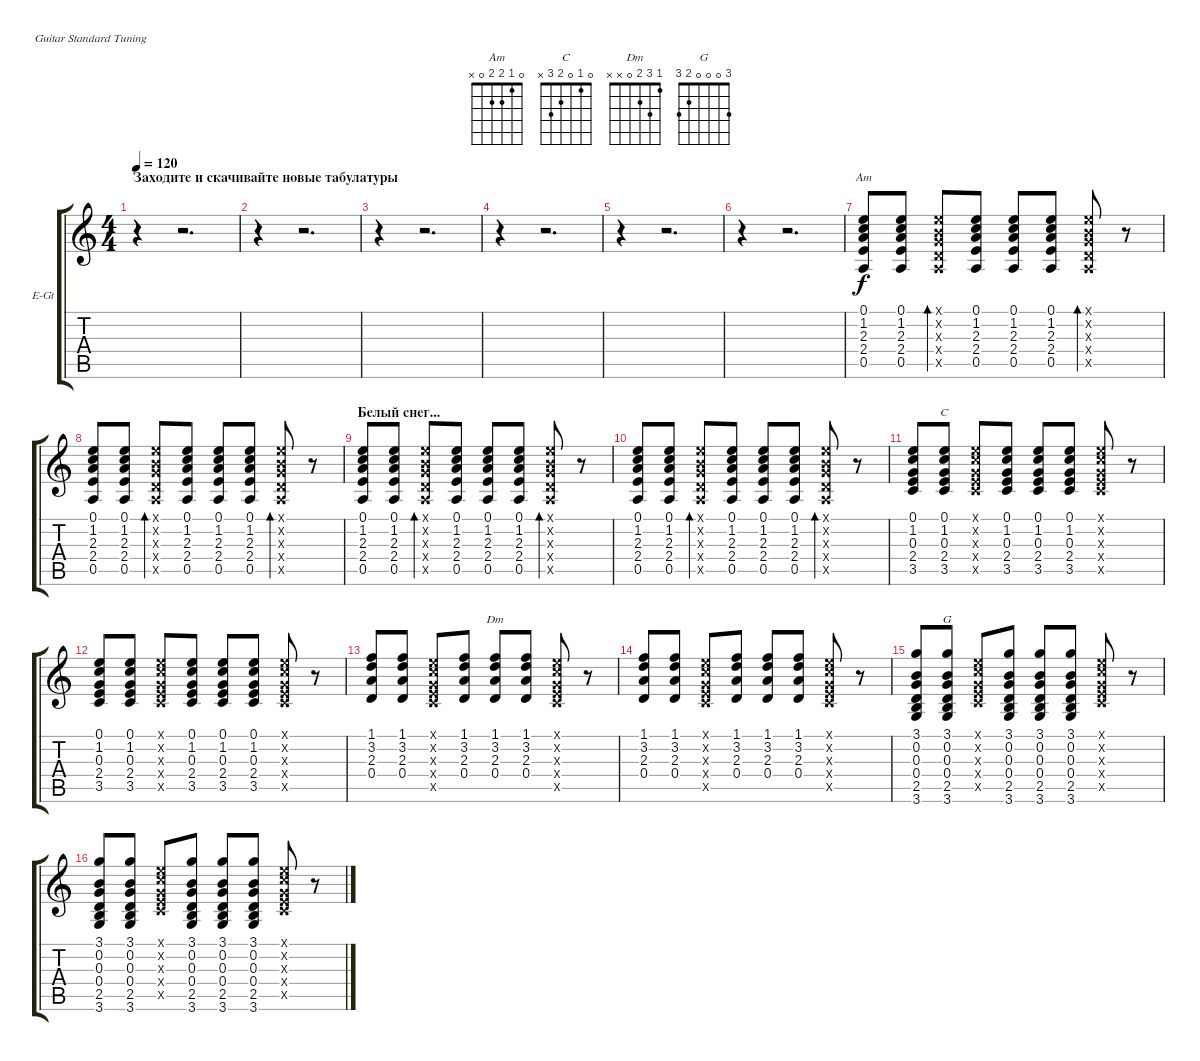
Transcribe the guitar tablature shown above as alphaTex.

\bracketExtendMode groupsimilarinstruments
\firstSystemTrackNameOrientation horizontal
\otherSystemsTrackNameOrientation horizontal
\track ("Гитара" "E-Gt") {instrument electricguitarmuted}
\staff {score tabs}
\tuning (E4 B3 G3 D3 A2 E2)
\chord ("Am" 0 1 2 2 0 x)
\chord ("C" 0 1 0 2 3 x)
\chord ("Dm" 1 3 2 0 x x)
\chord ("G" 3 0 0 0 2 3)
\ts (4 4)
\section ("" "Заходите и скачивайте новые табулатуры")
\tempo 120
\clef g2
\ks c
r.4{dy f instrument electricguitarmuted} r.2{d} |
r.4 r.2{d} |
r.4 r.2{d} |
r.4 r.2{d} |
r.4 r.2{d} |
r.4 r.2{d} |
(0.1 1.2 2.3 2.4 0.5).8{ch "Am"} (0.1 1.2 2.3 2.4 0.5).8 (0.1{x} 0.2{x} 0.3{x} 0.4{x} 0.5{x}).8{bd 30} (0.1 1.2 2.3 2.4 0.5).8 (0.1 1.2 2.3 2.4 0.5).8 (0.1 1.2 2.3 2.4 0.5).8 (0.1{x} 0.2{x} 0.3{x} 0.4{x} 0.5{x}).8{bd 30} r.8 |
(0.1 1.2 2.3 2.4 0.5).8 (0.1 1.2 2.3 2.4 0.5).8 (0.1{x} 0.2{x} 0.3{x} 0.4{x} 0.5{x}).8{bd 30} (0.1 1.2 2.3 2.4 0.5).8 (0.1 1.2 2.3 2.4 0.5).8 (0.1 1.2 2.3 2.4 0.5).8 (0.1{x} 0.2{x} 0.3{x} 0.4{x} 0.5{x}).8{bd 30} r.8 |
\section ("" "Белый снег...")
(0.1 1.2 2.3 2.4 0.5).8 (0.1 1.2 2.3 2.4 0.5).8 (0.1{x} 0.2{x} 0.3{x} 0.4{x} 0.5{x}).8{bd 30} (0.1 1.2 2.3 2.4 0.5).8 (0.1 1.2 2.3 2.4 0.5).8 (0.1 1.2 2.3 2.4 0.5).8 (0.1{x} 0.2{x} 0.3{x} 0.4{x} 0.5{x}).8{bd 30} r.8 |
(0.1 1.2 2.3 2.4 0.5).8 (0.1 1.2 2.3 2.4 0.5).8 (0.1{x} 0.2{x} 0.3{x} 0.4{x} 0.5{x}).8{bd 30} (0.1 1.2 2.3 2.4 0.5).8 (0.1 1.2 2.3 2.4 0.5).8 (0.1 1.2 2.3 2.4 0.5).8 (0.1{x} 0.2{x} 0.3{x} 0.4{x} 0.5{x}).8{bd 30} r.8 |
(0.1 1.2 0.3 2.4 3.5).8 (0.1 1.2 0.3 2.4 3.5).8{ch "C"} (0.1{x} 1.2{x} 0.3{x} 2.4{x} 3.5{x}).8 (0.1 1.2 0.3 2.4 3.5).8 (0.1 1.2 0.3 2.4 3.5).8 (0.1 1.2 0.3 2.4 3.5).8 (0.1{x} 1.2{x} 0.3{x} 2.4{x} 3.5{x}).8 r.8 |
(0.1 1.2 0.3 2.4 3.5).8 (0.1 1.2 0.3 2.4 3.5).8 (0.1{x} 1.2{x} 0.3{x} 2.4{x} 3.5{x}).8 (0.1 1.2 0.3 2.4 3.5).8 (0.1 1.2 0.3 2.4 3.5).8 (0.1 1.2 0.3 2.4 3.5).8 (0.1{x} 1.2{x} 0.3{x} 2.4{x} 3.5{x}).8 r.8 |
(1.1 3.2 2.3 0.4).8 (1.1 3.2 2.3 0.4).8 (0.1{x} 1.2{x} 0.3{x} 2.4{x} 3.5{x}).8 (1.1 3.2 2.3 0.4).8 (1.1 3.2 2.3 0.4).8{ch "Dm"} (1.1 3.2 2.3 0.4).8 (0.1{x} 1.2{x} 0.3{x} 2.4{x} 3.5{x}).8 r.8 |
(1.1 3.2 2.3 0.4).8 (1.1 3.2 2.3 0.4).8 (0.1{x} 1.2{x} 0.3{x} 2.4{x} 3.5{x}).8 (1.1 3.2 2.3 0.4).8 (1.1 3.2 2.3 0.4).8 (1.1 3.2 2.3 0.4).8 (0.1{x} 1.2{x} 0.3{x} 2.4{x} 3.5{x}).8 r.8 |
(3.1 0.2 0.3 0.4 2.5 3.6).8 (3.1 0.2 0.3 0.4 2.5 3.6).8{ch "G"} (0.1{x} 1.2{x} 0.3{x} 2.4{x} 3.5{x}).8 (3.1 0.2 0.3 0.4 2.5 3.6).8 (3.1 0.2 0.3 0.4 2.5 3.6).8 (3.1 0.2 0.3 0.4 2.5 3.6).8 (0.1{x} 1.2{x} 0.3{x} 2.4{x} 3.5{x}).8 r.8 |
(3.1 0.2 0.3 0.4 2.5 3.6).8 (3.1 0.2 0.3 0.4 2.5 3.6).8 (0.1{x} 1.2{x} 0.3{x} 2.4{x} 3.5{x}).8 (3.1 0.2 0.3 0.4 2.5 3.6).8 (3.1 0.2 0.3 0.4 2.5 3.6).8 (3.1 0.2 0.3 0.4 2.5 3.6).8 (0.1{x} 1.2{x} 0.3{x} 2.4{x} 3.5{x}).8 r.8
